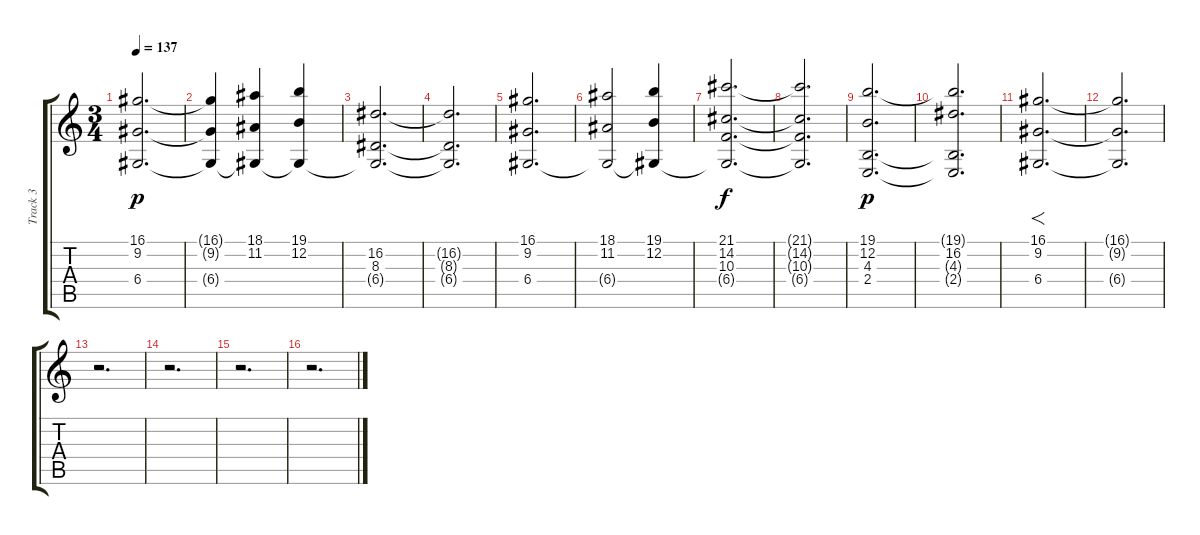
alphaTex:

\track ("Track 3" "Track 3") {instrument stringensemble1}
\staff {score tabs}
\tuning (E4 B3 G3 D3 A2 E2) {hide}
\ts (3 4)
\tempo 137
\clef g2
\ks c
(16.1 9.2 6.4).2{d dy p} |
(16.1{t} 9.2{t} 6.4{t}).4 (18.1 11.2 6.4{t}).4 (19.1 12.2 6.4{t}).4 |
(16.2 8.3 6.4{t}).2{d} |
(16.2{t} 8.3{t} 6.4{t}).2{d} |
(16.1 9.2 6.4).2{d} |
(18.1 11.2 6.4{t}).2 (19.1 12.2 6.4{t}).4 |
(21.1 14.2 10.3 6.4{t}).2{d dy f} |
(21.1{t} 14.2{t} 10.3{t} 6.4{t}).2{d} |
(19.1 12.2 4.3 2.4).2{d dy p} |
(19.1{t} 16.2 4.3{t} 2.4{t}).2{d} |
(16.1 9.2 6.4).2{f d} |
(16.1{t} 9.2{t} 6.4{t}).2{d} |
r.2{d} |
r.2{d} |
r.2{d} |
r.2{d}
